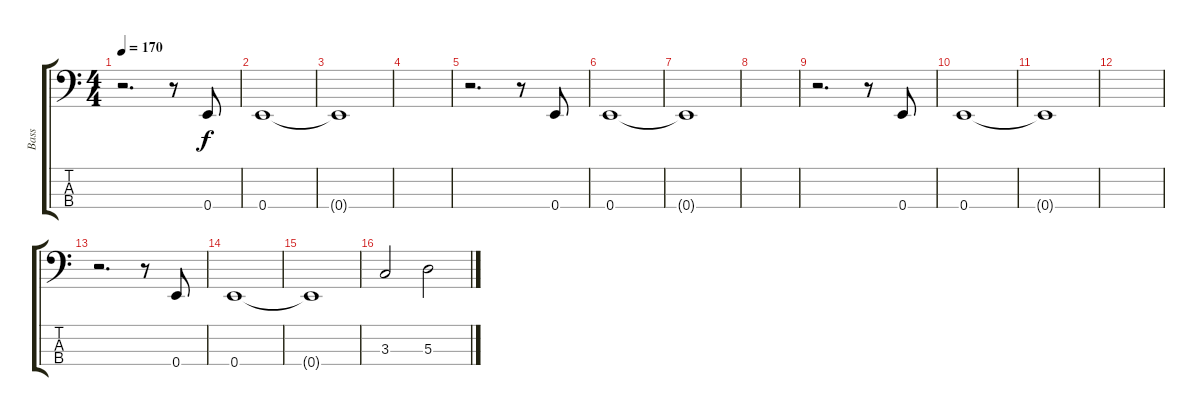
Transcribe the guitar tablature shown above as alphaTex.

\track ("Bass" "Bass") {instrument electricbassfinger}
\staff {score tabs}
\tuning (G2 D2 A1 E1) {hide}
\ts (4 4)
\tempo 170
\clef f4
\ks c
r.2{d dy f instrument electricbassfinger} r.8 0.4.8 |
0.4.1 |
0.4{t}.1 |
|
r.2{d} r.8 0.4.8 |
0.4.1 |
0.4{t}.1 |
|
r.2{d} r.8 0.4.8 |
0.4.1 |
0.4{t}.1 |
|
r.2{d} r.8 0.4.8 |
0.4.1 |
0.4{t}.1 |
3.3.2 5.3.2
